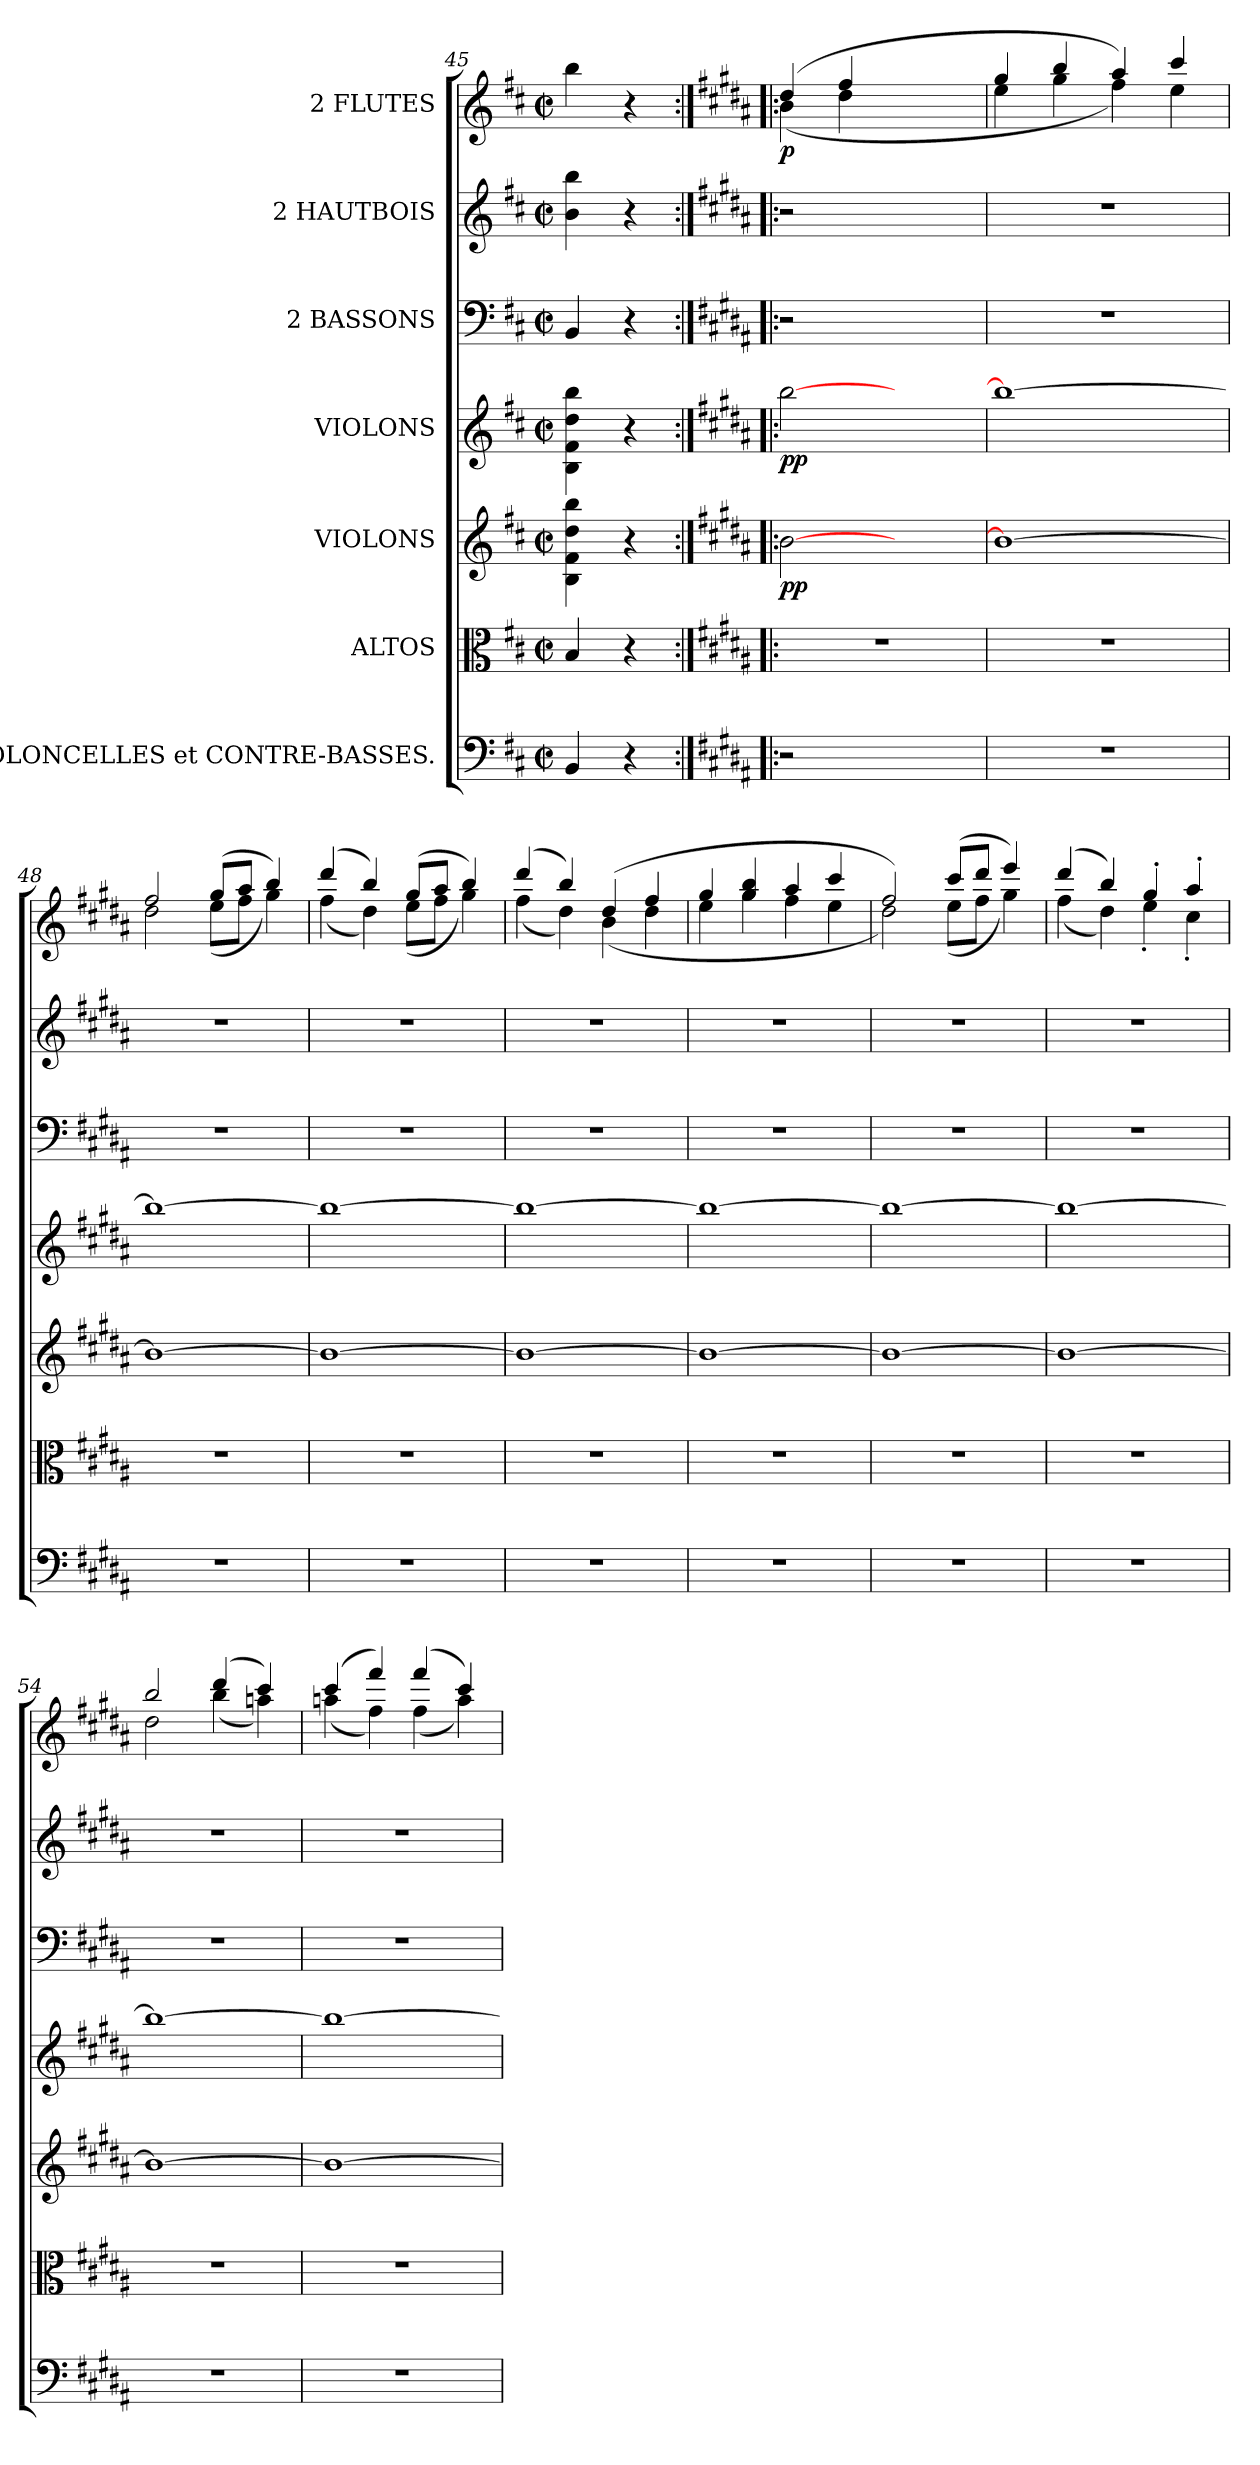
**kern	**kern	**kern	**dynam	**kern	**dynam	**kern	**kern	**kern	**dynam
*part7	*part6	*part5	*part5	*part4	*part4	*part3	*part2	*part1	*part1
*staff7	*staff6	*staff5	*staff5	*staff4	*staff4	*staff3	*staff2	*staff1	*staff1
*I"VIOLONCELLES et CONTRE-BASSES.	*I"ALTOS	*I"VIOLONS	*	*I"VIOLONS	*	*I"2 BASSONS	*I"2 HAUTBOIS	*I"2 FLUTES	*
*clefF4	*clefC3	*clefG2	*	*clefG2	*	*clefF4	*clefG2	*clefG2	*
*k[f#c#]	*k[f#c#]	*k[f#c#]	*	*k[f#c#]	*	*k[f#c#]	*k[f#c#]	*k[f#c#]	*
*D:	*D:	*D:	*	*D:	*	*D:	*D:	*D:	*
*M2/2	*M2/2	*M2/2	*	*M2/2	*	*M2/2	*M2/2	*M2/2	*
*met(c|)	*met(c|)	*met(c|)	*	*met(c|)	*	*met(c|)	*met(c|)	*met(c|)	*
=45	=45	=45	=45	=45	=45	=45	=45	=45	=45
4BB/	4B/	4B\ 4f#\ 4dd\ 4bb\	.	4B\ 4f#\ 4dd\ 4bb\	.	4BB/	4b\ 4bb\	4bb\	.
4r	4r	4r	.	4r	.	4r	4r	4r	.
=46:|!|:	=46:|!|:	=46:|!|:	=46:|!|:	=46:|!|:	=46:|!|:	=46:|!|:	=46:|!|:	=46:|!|:	=46:|!|:
*k[f#c#g#d#a#]	*k[f#c#g#d#a#]	*k[f#c#g#d#a#]	*	*k[f#c#g#d#a#]	*	*k[f#c#g#d#a#]	*k[f#c#g#d#a#]	*k[f#c#g#d#a#]	*
*	*	*	*	*	*	*	*	*^	*
2r	1r	[2b\	pp	[2bb\	pp	2r	2r	(4dd#/	(4b\	p
.	.	.	.	.	.	.	.	4ff#/	4dd#\	.
2ryy	.	2ryy	.	2ryy	.	2ryy	2ryy	2ryy	2ryy	.
=47	=47	=47	=47	=47	=47	=47	=47	=47	=47	=47
1r	1r	1b\_	.	1bb\_	.	1r	1r	4gg#/	4ee\	.
.	.	.	.	.	.	.	.	4bb/	4gg#\	.
.	.	.	.	.	.	.	.	4aa#/)	4ff#\)	.
.	.	.	.	.	.	.	.	4ccc#/	4ee\	.
=48	=48	=48	=48	=48	=48	=48	=48	=48	=48	=48
1r	1r	1b\_	.	1bb\_	.	1r	1r	2ff#/	2dd#\	.
.	.	.	.	.	.	.	.	(8gg#/L	(8ee\L	.
.	.	.	.	.	.	.	.	8aa#/J	8ff#\J	.
.	.	.	.	.	.	.	.	4bb/)	4gg#\)	.
=49	=49	=49	=49	=49	=49	=49	=49	=49	=49	=49
1r	1r	1b\_	.	1bb\_	.	1r	1r	(4ddd#/	(4ff#\	.
.	.	.	.	.	.	.	.	4bb/)	4dd#\)	.
.	.	.	.	.	.	.	.	(8gg#/L	(8ee\L	.
.	.	.	.	.	.	.	.	8aa#/J	8ff#\J	.
.	.	.	.	.	.	.	.	4bb/)	4gg#\)	.
!!LO:LB:g=z	!!
=50	=50	=50	=50	=50	=50	=50	=50	=50	=50	=50
1r	1r	1b\_	.	1bb\_	.	1r	1r	(4ddd#/	(4ff#\	.
.	.	.	.	.	.	.	.	4bb/)	4dd#\)	.
.	.	.	.	.	.	.	.	(4dd#/	(4b\	.
.	.	.	.	.	.	.	.	4ff#/	4dd#\	.
=51	=51	=51	=51	=51	=51	=51	=51	=51	=51	=51
1r	1r	1b\_	.	1bb\_	.	1r	1r	4gg#/	4ee\	.
.	.	.	.	.	.	.	.	4gg#/ 4bb/	4gg#\	.
.	.	.	.	.	.	.	.	4aa#/	4ff#\	.
.	.	.	.	.	.	.	.	4ccc#/	4ee\	.
=52	=52	=52	=52	=52	=52	=52	=52	=52	=52	=52
1r	1r	1b\_	.	1bb\_	.	1r	1r	2ff#/)	2dd#\)	.
.	.	.	.	.	.	.	.	(8ccc#/L	(8ee\L	.
.	.	.	.	.	.	.	.	8ddd#/J	8ff#\J	.
.	.	.	.	.	.	.	.	4eee/)	4gg#\)	.
=53	=53	=53	=53	=53	=53	=53	=53	=53	=53	=53
1r	1r	1b\_	.	1bb\_	.	1r	1r	(4ddd#/	(4ff#\	.
.	.	.	.	.	.	.	.	4bb/)	4dd#\)	.
.	.	.	.	.	.	.	.	4gg#'/	4ee'\	.
.	.	.	.	.	.	.	.	4aa#'/	4cc#'\	.
=54	=54	=54	=54	=54	=54	=54	=54	=54	=54	=54
1r	1r	1b\_	.	1bb\_	.	1r	1r	2bb/	2dd#\	.
.	.	.	.	.	.	.	.	(4ddd#/	(4bb\	.
.	.	.	.	.	.	.	.	4ccc#/)	4aan\)	.
=55	=55	=55	=55	=55	=55	=55	=55	=55	=55	=55
1r	1r	1b\_	.	1bb\_	.	1r	1r	(4ccc#/	(4aan\	.
.	.	.	.	.	.	.	.	4fff#/)	4ff#\)	.
.	.	.	.	.	.	.	.	(4fff#/	(4ff#\	.
.	.	.	.	.	.	.	.	4ccc#/)	4aa\)	.
*	*	*	*	*	*	*	*	*v	*v	*
=	=	=	=	=	=	=	=	=	=
*-	*-	*-	*-	*-	*-	*-	*-	*-	*-
